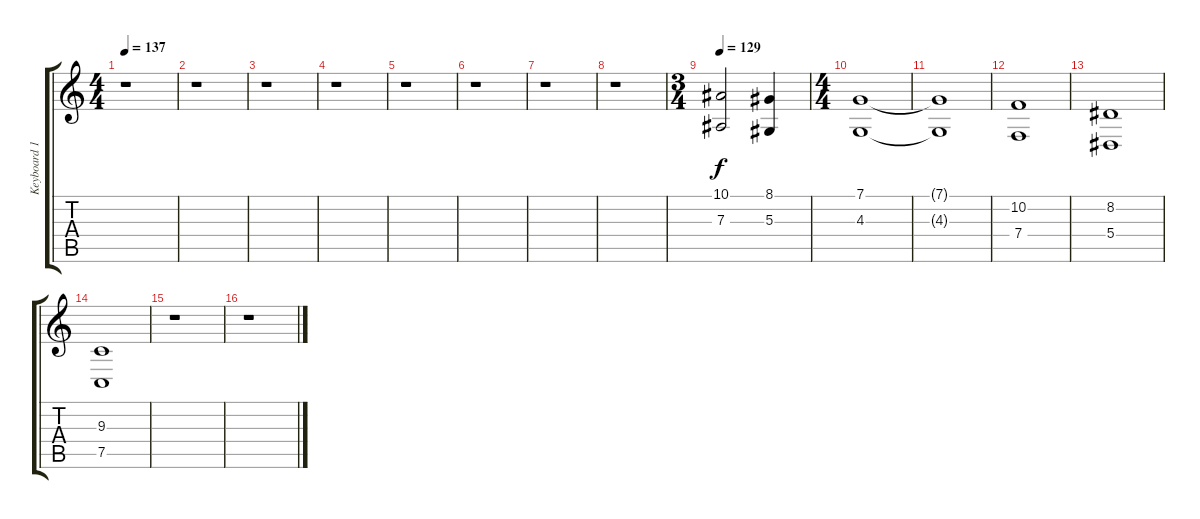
\track ("Keyboard 1" "Keyboard 1") {instrument stringensemble2}
\staff {score tabs}
\tuning (C4 G3 Eb3 Bb2 F2 C2) {hide}
\ts (4 4)
\section ("" "")
\tempo 137
\clef g2
\ks c
r.1{dy f} |
r.1 |
r.1 |
r.1 |
r.1 |
r.1 |
r.1 |
r.1 |
\ts (3 4)
\section ("" "")
\tempo 129
(10.1 7.3).2 (8.1 5.3).4 |
\ts (4 4)
(7.1 4.3).1 |
(7.1{t} 4.3{t}).1 |
(10.2 7.4).1 |
(8.2 5.4).1 |
(9.3 7.5).1 |
r.1 |
r.1
